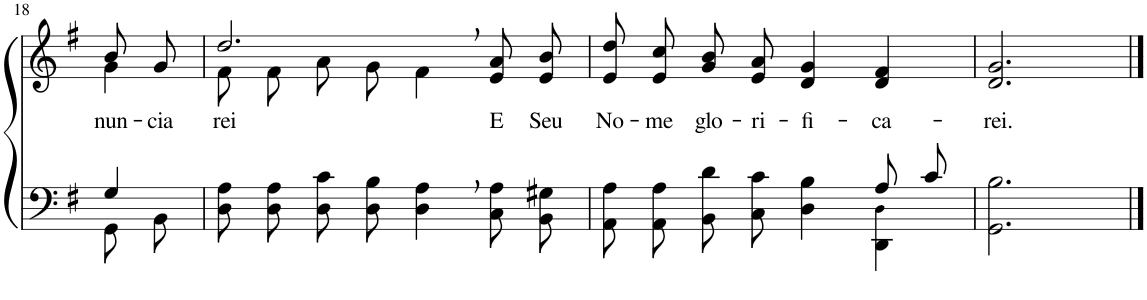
**kern	**kern	**text
*part2	*part1	*part1
*staff2	*staff1	*staff1
*I"Parte III e IV	*I"Parte I e II	*
!!LO:PB:g=z
*clefF4	*clefG2	*
*k[f#]	*k[f#]	*
*M4/4	*M4/4	*
=18	=18	=18
*^	*^	*
!	!	!	!	!LO:LY:b
4G/	8GG\L	8b/L	4g\	-nun-
!	!	!	!	!LO:LY:b
.	8BB\J	8g/J	.	-cia-
=19	=19	=19	=19	=19
!	!	!	!	!LO:LY:b
*v	*v	*	*	*
8D\ 8A\L	2.dd,/	8f#\L	-rei
8D\ 8A\J	.	8f#\J	.
8D\ 8c\L	.	8a\L	.
8D\ 8B\J	.	8g\J	.
4D\, 4A\,	.	4f#\	.
!	!	!	!LO:LY:b
8C\ 8A\L	8e/ 8a/L	4ryy	E
!	!	!	!LO:LY:b
8BB\ 8G#X\J	8e/ 8b/J	.	Seu
*	*v	*v	*
=20	=20	=20
*^	*	*
!	!	!	!LO:LY:b
2ryy	8AA\ 8A\L	8e/ 8dd/L	No-
!	!	!	!LO:LY:b
.	8AA\ 8A\J	8e/ 8cc/J	-me
!	!	!	!LO:LY:b
.	8BB\ 8d\L	8g/ 8b/L	glo-
!	!	!	!LO:LY:b
.	8C\ 8c\J	8e/ 8a/J	-ri-
!	!	!	!LO:LY:b
4ryy	4D\ 4B\	4d/ 4g/	-fi-
!	!	!	!LO:LY:b
8A/L	4DD\ 4D!\	4d/ 4f#/	-ca-
8c/J	.	.	.
*v	*v	*	*
=21	=21	=21
!	!	!LO:LY:b
2.GG\ 2.B\	2.d/ 2.g/	-rei.
==	==	==
*-	*-	*-
